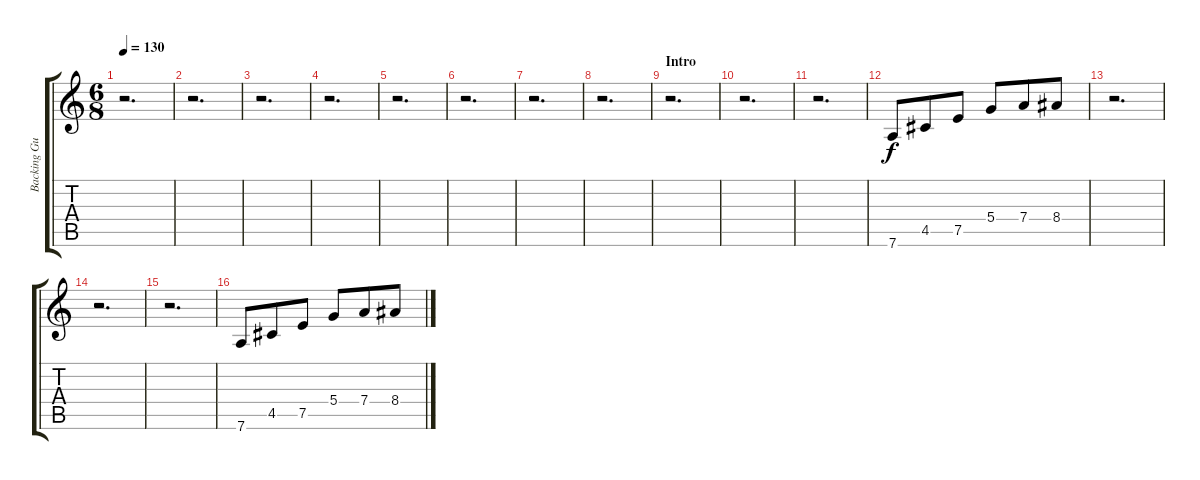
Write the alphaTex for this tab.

\track ("Backing Guitar 2" "Backing Gu") {instrument distortionguitar}
\staff {score tabs}
\tuning (E4 B3 G3 D3 A2 D2) {hide}
\ts (6 8)
\tempo 130
\clef g2
\ks c
r.2{d dy f} |
r.2{d} |
r.2{d} |
r.2{d} |
r.2{d} |
r.2{d} |
r.2{d} |
r.2{d} |
\section ("" "Intro")
r.2{d} |
r.2{d} |
r.2{d} |
7.6.8 4.5.8 7.5.8 5.4.8 7.4.8 8.4.8 |
r.2{d} |
r.2{d} |
r.2{d} |
7.6.8 4.5.8 7.5.8 5.4.8 7.4.8 8.4.8
